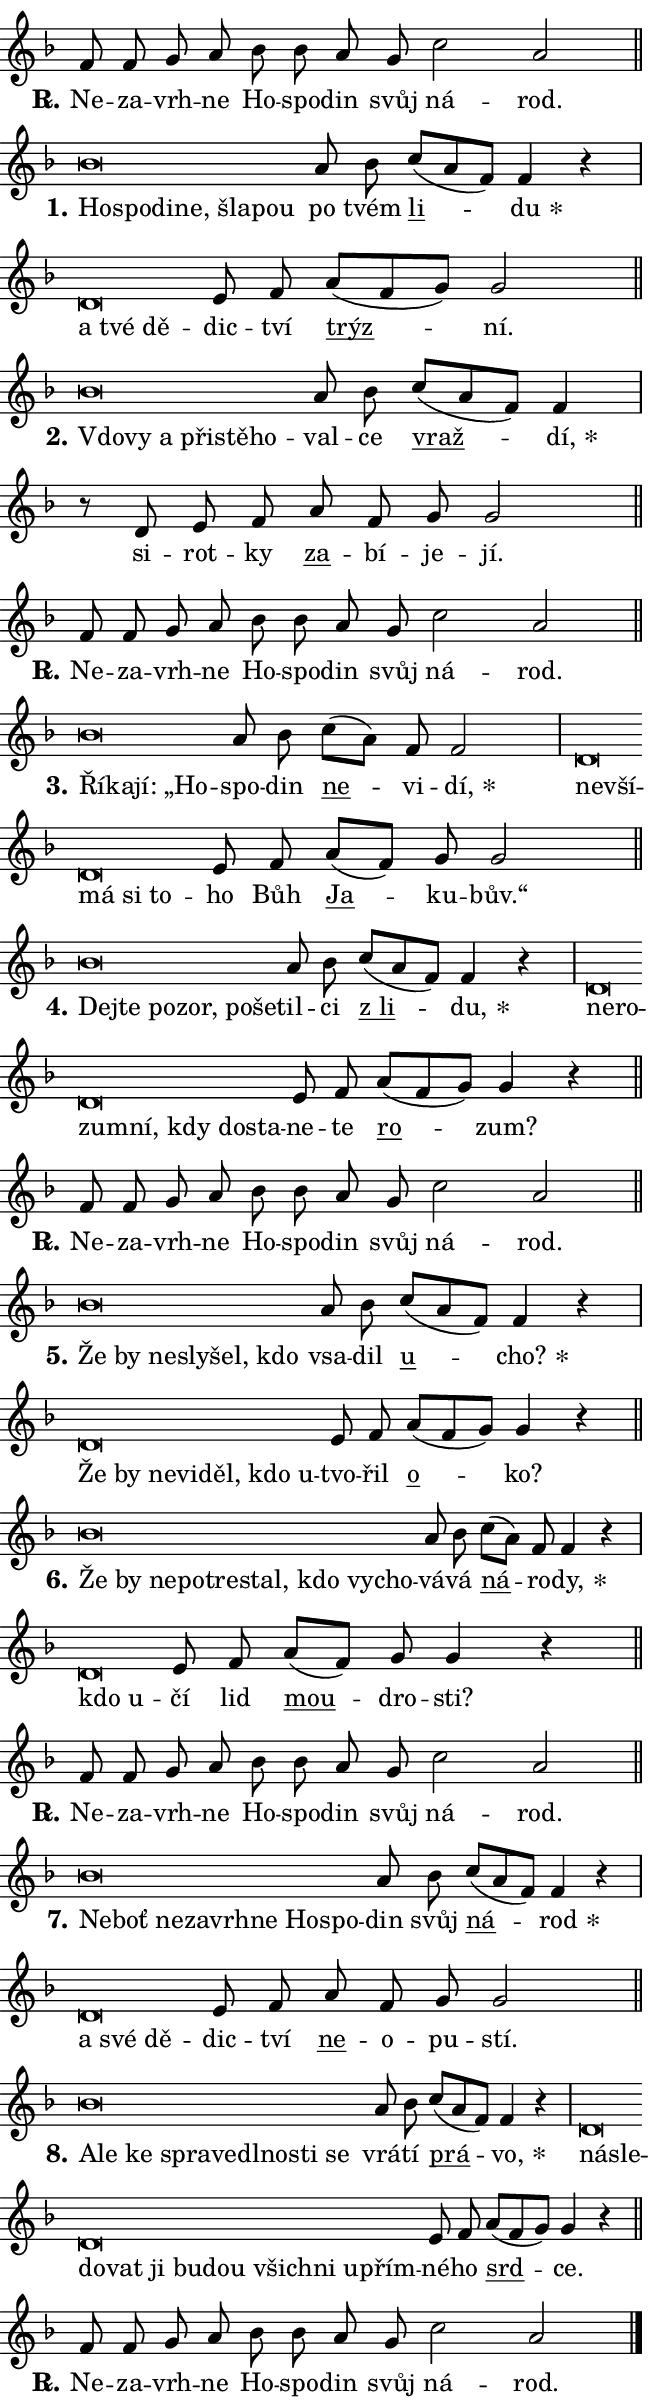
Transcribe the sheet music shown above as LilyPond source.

\version "2.24.0"
\header { tagline = "" }
\paper {
  indent = 0\cm
  top-margin = 0\cm
  right-margin = 0.13\cm % to fit lyric hyphens
  bottom-margin = 0\cm
  left-margin = 0\cm
  paper-width = 11\cm
  page-breaking = #ly:one-page-breaking
  system-system-spacing.basic-distance = #11
  score-system-spacing.basic-distance = #11
  ragged-last = ##f
}


%% Author: Thomas Morley
%% https://lists.gnu.org/archive/html/lilypond-user/2020-05/msg00002.html
#(define (line-position grob)
"Returns position of @var[grob} in current system:
   @code{'start}, if at first time-step
   @code{'end}, if at last time-step
   @code{'middle} otherwise
"
  (let* ((col (ly:item-get-column grob))
         (ln (ly:grob-object col 'left-neighbor))
         (rn (ly:grob-object col 'right-neighbor))
         (col-to-check-left (if (ly:grob? ln) ln col))
         (col-to-check-right (if (ly:grob? rn) rn col))
         (break-dir-left
           (and
             (ly:grob-property col-to-check-left 'non-musical #f)
             (ly:item-break-dir col-to-check-left)))
         (break-dir-right
           (and
             (ly:grob-property col-to-check-right 'non-musical #f)
             (ly:item-break-dir col-to-check-right))))
        (cond ((eqv? 1 break-dir-left) 'start)
              ((eqv? -1 break-dir-right) 'end)
              (else 'middle))))

#(define (tranparent-at-line-position vctor)
  (lambda (grob)
  "Relying on @code{line-position} select the relevant enry from @var{vctor}.
Used to determine transparency,"
    (case (line-position grob)
      ((end) (not (vector-ref vctor 0)))
      ((middle) (not (vector-ref vctor 1)))
      ((start) (not (vector-ref vctor 2))))))

noteHeadBreakVisibility =
#(define-music-function (break-visibility)(vector?)
"Makes @code{NoteHead}s transparent relying on @var{break-visibility}"
#{
  \override NoteHead.transparent =
    #(tranparent-at-line-position break-visibility)
#})

#(define delete-ledgers-for-transparent-note-heads
  (lambda (grob)
    "Reads whether a @code{NoteHead} is transparent.
If so this @code{NoteHead} is removed from @code{'note-heads} from
@var{grob}, which is supposed to be @code{LedgerLineSpanner}.
As a result ledgers are not printed for this @code{NoteHead}"
    (let* ((nhds-array (ly:grob-object grob 'note-heads))
           (nhds-list
             (if (ly:grob-array? nhds-array)
                 (ly:grob-array->list nhds-array)
                 '()))
           ;; Relies on the transparent-property being done before
           ;; Staff.LedgerLineSpanner.after-line-breaking is executed.
           ;; This is fragile ...
           (to-keep
             (remove
               (lambda (nhd)
                 (ly:grob-property nhd 'transparent #f))
               nhds-list)))
      ;; TODO find a better method to iterate over grob-arrays, similiar
      ;; to filter/remove etc for lists
      ;; For now rebuilt from scratch
      (set! (ly:grob-object grob 'note-heads)  '())
      (for-each
        (lambda (nhd)
          (ly:pointer-group-interface::add-grob grob 'note-heads nhd))
        to-keep))))

squashNotes = {
  \override NoteHead.X-extent = #'(-0.2 . 0.2)
  \override NoteHead.Y-extent = #'(-0.75 . 0)
  \override NoteHead.stencil =
    #(lambda (grob)
       (let ((pos (ly:grob-property grob 'staff-position)))
         (begin
           (if (< pos -7) (display "ERROR: Lower brevis then expected\n") (display ""))
           (if (<= pos -6) ly:text-interface::print ly:note-head::print))))
}
unSquashNotes = {
  \revert NoteHead.X-extent
  \revert NoteHead.Y-extent
  \revert NoteHead.stencil
}

hideNotes = \noteHeadBreakVisibility #begin-of-line-visible
unHideNotes = \noteHeadBreakVisibility #all-visible

% work-around for resetting accidentals
% https://lilypond.org/doc/v2.23/Documentation/notation/displaying-rhythms#unmetered-music
cadenzaMeasure = {
  \cadenzaOff
  \partial 1024 s1024
  \cadenzaOn
}

#(define-markup-command (accent layout props text) (markup?)
  "Underline accented syllable"
  (interpret-markup layout props
    #{\markup \override #'(offset . 4.3) \underline { #text }#}))

responsum = \markup \concat {
  "R" \hspace #-1.05 \path #0.1 #'((moveto 0 0.07) (lineto 0.9 0.8)) \hspace #0.05 "."
}

spaceSize = #0.6828661417322834 % exact space size for TeX Gyre Schola

\layout {
  \context {
    \Staff
    \remove "Time_signature_engraver"
    \override LedgerLineSpanner.after-line-breaking = #delete-ledgers-for-transparent-note-heads
  }
  \context {
    \Lyrics {
      \override LyricSpace.minimum-distance = \spaceSize
      \override LyricText.font-name = #"TeX Gyre Schola"
      \override LyricText.font-size = 1
      \override StanzaNumber.font-name = #"TeX Gyre Schola Bold"
      \override StanzaNumber.font-size = 1
    }
  }
  \context {
    \Score 
    \override NoteHead.text =
      #(lambda (grob) 
        (let ((pos (ly:grob-property grob 'staff-position)))
          #{\markup {
            \combine
              \halign #-0.55 \raise #(if (= pos -6) 0 0.5) \override #'(thickness . 2) \draw-line #'(3.2 . 0)
              \musicglyph "noteheads.sM1"
          }#}))
  }
}

% magnetic-lyrics.ily
%
%   written by
%     Jean Abou Samra <jean@abou-samra.fr>
%     Werner Lemberg <wl@gnu.org>
%
%   adapted by
%     Jiri Hon <jiri.hon@gmail.com>
%
% Version 2022-Apr-15

% https://www.mail-archive.com/lilypond-user@gnu.org/msg149350.html

#(define (Left_hyphen_pointer_engraver context)
   "Collect syllable-hyphen-syllable occurrences in lyrics and store
them in properties.  This engraver only looks to the left.  For
example, if the lyrics input is @code{foo -- bar}, it does the
following.

@itemize @bullet
@item
Set the @code{text} property of the @code{LyricHyphen} grob between
@q{foo} and @q{bar} to @code{foo}.

@item
Set the @code{left-hyphen} property of the @code{LyricText} grob with
text @q{foo} to the @code{LyricHyphen} grob between @q{foo} and
@q{bar}.
@end itemize

Use this auxiliary engraver in combination with the
@code{lyric-@/text::@/apply-@/magnetic-@/offset!} hook."
   (let ((hyphen #f)
         (text #f))
     (make-engraver
      (acknowledgers
       ((lyric-syllable-interface engraver grob source-engraver)
        (set! text grob)))
      (end-acknowledgers
       ((lyric-hyphen-interface engraver grob source-engraver)
        ;(when (not (grob::has-interface grob 'lyric-space-interface))
          (set! hyphen grob)));)
      ((stop-translation-timestep engraver)
       (when (and text hyphen)
         (ly:grob-set-object! text 'left-hyphen hyphen))
       (set! text #f)
       (set! hyphen #f)))))

#(define (lyric-text::apply-magnetic-offset! grob)
   "If the space between two syllables is less than the value in
property @code{LyricText@/.details@/.squash-threshold}, move the right
syllable to the left so that it gets concatenated with the left
syllable.

Use this function as a hook for
@code{LyricText@/.after-@/line-@/breaking} if the
@code{Left_@/hyphen_@/pointer_@/engraver} is active."
   (let ((hyphen (ly:grob-object grob 'left-hyphen #f)))
     (when hyphen
       (let ((left-text (ly:spanner-bound hyphen LEFT)))
         (when (grob::has-interface left-text 'lyric-syllable-interface)
           (let* ((common (ly:grob-common-refpoint grob left-text X))
                  (this-x-ext (ly:grob-extent grob common X))
                  (left-x-ext
                   (begin
                     ;; Trigger magnetism for left-text.
                     (ly:grob-property left-text 'after-line-breaking)
                     (ly:grob-extent left-text common X)))
                  ;; `delta` is the gap width between two syllables.
                  (delta (- (interval-start this-x-ext)
                            (interval-end left-x-ext)))
                  (details (ly:grob-property grob 'details))
                  (threshold (assoc-get 'squash-threshold details 0.2)))
             (when (< delta threshold)
               (let* (;; We have to manipulate the input text so that
                      ;; ligatures crossing syllable boundaries are not
                      ;; disabled.  For languages based on the Latin
                      ;; script this is essentially a beautification.
                      ;; However, for non-Western scripts it can be a
                      ;; necessity.
                      (lt (ly:grob-property left-text 'text))
                      (rt (ly:grob-property grob 'text))
                      (is-space (grob::has-interface hyphen 'lyric-space-interface))
                      (space (if is-space " " ""))
                      (extra-delta (if is-space spaceSize 0))
                      ;; Append new syllable.
                      (ltrt-space (if (and (string? lt) (string? rt))
                                (string-append lt space rt)
                                (make-concat-markup (list lt space rt))))
                      ;; Right-align `ltrt` to the right side.
                      (ltrt-space-markup (grob-interpret-markup
                               grob
                               (make-translate-markup
                                (cons (interval-length this-x-ext) 0)
                                (make-right-align-markup ltrt-space)))))
                 (begin
                   ;; Don't print `left-text`.
                   (ly:grob-set-property! left-text 'stencil #f)
                   ;; Set text and stencil (which holds all collected
                   ;; syllables so far) and shift it to the left.
                   (ly:grob-set-property! grob 'text ltrt-space)
                   (ly:grob-set-property! grob 'stencil ltrt-space-markup)
                   (ly:grob-translate-axis! grob (- (- delta extra-delta)) X))))))))))


#(define (lyric-hyphen::displace-bounds-first grob)
   ;; Make very sure this callback isn't triggered too early.
   (let ((left (ly:spanner-bound grob LEFT))
         (right (ly:spanner-bound grob RIGHT)))
     (ly:grob-property left 'after-line-breaking)
     (ly:grob-property right 'after-line-breaking)
     (ly:lyric-hyphen::print grob)))

squashThreshold = #0.4

\layout {
  \context {
    \Lyrics
    \consists #Left_hyphen_pointer_engraver
    \override LyricText.after-line-breaking =
      #lyric-text::apply-magnetic-offset!
    \override LyricHyphen.stencil = #lyric-hyphen::displace-bounds-first
    \override LyricText.details.squash-threshold = \squashThreshold
    \override LyricHyphen.minimum-distance = 0
    \override LyricHyphen.minimum-length = \squashThreshold
  }
}

squashText = \override LyricText.details.squash-threshold = 9999
unSquashText = \override LyricText.details.squash-threshold = \squashThreshold

leftText = \override LyricText.self-alignment-X = #LEFT
unLeftText = \revert LyricText.self-alignment-X

starOffset = #(lambda (grob) 
                (let ((x_offset (ly:self-alignment-interface::aligned-on-x-parent grob)))
                  (if (= x_offset 0) 0 (+ x_offset 1.2))))

star = #(define-music-function (syllable)(string?)
"Append star separator at the end of a syllable"
#{
  \once \override LyricText.X-offset = #starOffset
  \lyricmode { \markup {
    #syllable
    \override #'((font-name . "TeX Gyre Schola Bold")) \hspace #0.2 \lower #0.65 \larger "*"
  } }
#})

starAccent = #(define-music-function (syllable)(string?)
"Append star separator at the end of a syllable and make accent"
#{
  \once \override LyricText.X-offset = #starOffset
  \lyricmode { \markup {
    \accent #syllable
    \override #'((font-name . "TeX Gyre Schola Bold")) \hspace #0.2 \lower #0.65 \larger "*"
  } }
#})

breath = #(define-music-function (syllable)(string?)
"Append breathing indicator at the end of a syllable"
#{
  \lyricmode { \markup { #syllable "+" } }
#})

optionalBreath = #(define-music-function (syllable)(string?)
"Append optional breathing indicator at the end of a syllable"
#{
  \lyricmode { \markup { #syllable "(+)" } }
#})


\score {
    <<
        \new Voice = "melody" { \cadenzaOn \key f \major \relative { f'8 f g a bes bes \bar "" a g \bar "" c2 a \cadenzaMeasure \bar "||" \break } }
        \new Lyrics \lyricsto "melody" { \lyricmode { \set stanza = \responsum
Ne -- za -- vrh -- ne Ho -- spo -- din svůj ná -- rod. } }
    >>
    \layout {}
}

\score {
    <<
        \new Voice = "melody" { \cadenzaOn \key f \major \relative { \squashNotes bes'\breve*1/16 \hideNotes \breve*1/16 \bar "" \breve*1/16 \bar "" \breve*1/16 \bar "" \breve*1/16 \breve*1/16 \bar "" \unHideNotes \unSquashNotes a8 bes \bar "" c[( a f)] f4 r \cadenzaMeasure \bar "|" \squashNotes d\breve*1/16 \hideNotes \breve*1/16 \breve*1/16 \bar "" \unHideNotes \unSquashNotes e8 f \bar "" a[( f g)] g2 \cadenzaMeasure \bar "||" \break } }
        \new Lyrics \lyricsto "melody" { \lyricmode { \set stanza = "1."
\leftText Ho -- \squashText spo -- di -- ne, šla -- pou \unLeftText \unSquashText po tvém \markup \accent li -- \star du \leftText a \squashText tvé dě -- \unLeftText \unSquashText dic -- tví \markup \accent trýz -- ní. } }
    >>
    \layout {}
}

\score {
    <<
        \new Voice = "melody" { \cadenzaOn \key f \major \relative { \squashNotes bes'\breve*1/16 \hideNotes \breve*1/16 \bar "" \breve*1/16 \bar "" \breve*1/16 \bar "" \breve*1/16 \breve*1/16 \bar "" \unHideNotes \unSquashNotes a8 bes \bar "" c[( a f)] f4 \cadenzaMeasure \bar "|" r8 d e8 f \bar "" a f g g2 \cadenzaMeasure \bar "||" \break } }
        \new Lyrics \lyricsto "melody" { \lyricmode { \set stanza = "2."
\leftText Vdo -- \squashText vy a při -- stě -- ho -- \unLeftText \unSquashText val -- ce \markup \accent vraž -- \star dí, si -- rot -- ky \markup \accent za -- bí -- je -- jí. } }
    >>
    \layout {}
}

\score {
    <<
        \new Voice = "melody" { \cadenzaOn \key f \major \relative { f'8 f g a bes bes \bar "" a g \bar "" c2 a \cadenzaMeasure \bar "||" \break } }
        \new Lyrics \lyricsto "melody" { \lyricmode { \set stanza = \responsum
Ne -- za -- vrh -- ne Ho -- spo -- din svůj ná -- rod. } }
    >>
    \layout {}
}

\score {
    <<
        \new Voice = "melody" { \cadenzaOn \key f \major \relative { \squashNotes bes'\breve*1/16 \hideNotes \breve*1/16 \bar "" \breve*1/16 \breve*1/16 \bar "" \unHideNotes \unSquashNotes a8 bes \bar "" c[( a)] f f2 \cadenzaMeasure \bar "|" \squashNotes d\breve*1/16 \hideNotes \breve*1/16 \bar "" \breve*1/16 \bar "" \breve*1/16 \breve*1/16 \bar "" \unHideNotes \unSquashNotes e8 f \bar "" a[( f)] g g2 \cadenzaMeasure \bar "||" \break } }
        \new Lyrics \lyricsto "melody" { \lyricmode { \set stanza = "3."
\leftText Ří -- \squashText ka -- jí: „Ho -- \unLeftText \unSquashText spo -- din \markup \accent ne -- vi -- \star dí, \leftText ne -- \squashText vší -- má si to -- \unLeftText \unSquashText ho Bůh \markup \accent Ja -- ku -- bův.“ } }
    >>
    \layout {}
}

\score {
    <<
        \new Voice = "melody" { \cadenzaOn \key f \major \relative { \squashNotes bes'\breve*1/16 \hideNotes \breve*1/16 \bar "" \breve*1/16 \bar "" \breve*1/16 \bar "" \breve*1/16 \breve*1/16 \bar "" \unHideNotes \unSquashNotes a8 bes \bar "" c[( a f)] f4 r \cadenzaMeasure \bar "|" \squashNotes d\breve*1/16 \hideNotes \breve*1/16 \bar "" \breve*1/16 \bar "" \breve*1/16 \bar "" \breve*1/16 \bar "" \breve*1/16 \breve*1/16 \bar "" \unHideNotes \unSquashNotes e8 f \bar "" a[( f g)] g4 r \cadenzaMeasure \bar "||" \break } }
        \new Lyrics \lyricsto "melody" { \lyricmode { \set stanza = "4."
\leftText Dej -- \squashText te po -- zor, po -- še -- \unLeftText \unSquashText til -- ci \markup \accent "z li" -- \star du, \leftText ne -- \squashText ro -- zum -- ní, kdy do -- sta -- \unLeftText \unSquashText ne -- te \markup \accent ro -- zum? } }
    >>
    \layout {}
}

\score {
    <<
        \new Voice = "melody" { \cadenzaOn \key f \major \relative { f'8 f g a bes bes \bar "" a g \bar "" c2 a \cadenzaMeasure \bar "||" \break } }
        \new Lyrics \lyricsto "melody" { \lyricmode { \set stanza = \responsum
Ne -- za -- vrh -- ne Ho -- spo -- din svůj ná -- rod. } }
    >>
    \layout {}
}

\score {
    <<
        \new Voice = "melody" { \cadenzaOn \key f \major \relative { \squashNotes bes'\breve*1/16 \hideNotes \breve*1/16 \bar "" \breve*1/16 \bar "" \breve*1/16 \bar "" \breve*1/16 \breve*1/16 \bar "" \unHideNotes \unSquashNotes a8 bes \bar "" c[( a f)] f4 r \cadenzaMeasure \bar "|" \squashNotes d\breve*1/16 \hideNotes \breve*1/16 \bar "" \breve*1/16 \bar "" \breve*1/16 \bar "" \breve*1/16 \bar "" \breve*1/16 \breve*1/16 \bar "" \unHideNotes \unSquashNotes e8 f \bar "" a[( f g)] g4 r \cadenzaMeasure \bar "||" \break } }
        \new Lyrics \lyricsto "melody" { \lyricmode { \set stanza = "5."
\leftText Že \squashText by ne -- sly -- šel, kdo \unLeftText \unSquashText vsa -- dil \markup \accent u -- \star cho? \leftText Že \squashText by ne -- vi -- děl, kdo u -- \unLeftText \unSquashText tvo -- řil \markup \accent o -- ko? } }
    >>
    \layout {}
}

\score {
    <<
        \new Voice = "melody" { \cadenzaOn \key f \major \relative { \squashNotes bes'\breve*1/16 \hideNotes \breve*1/16 \bar "" \breve*1/16 \bar "" \breve*1/16 \bar "" \breve*1/16 \bar "" \breve*1/16 \bar "" \breve*1/16 \bar "" \breve*1/16 \breve*1/16 \bar "" \unHideNotes \unSquashNotes a8 bes \bar "" c[( a)] f f4 r \cadenzaMeasure \bar "|" \squashNotes d\breve*1/16 \hideNotes \breve*1/16 \bar "" \unHideNotes \unSquashNotes e8 f \bar "" a[( f)] g g4 r \cadenzaMeasure \bar "||" \break } }
        \new Lyrics \lyricsto "melody" { \lyricmode { \set stanza = "6."
\leftText Že \squashText by ne -- po -- tre -- stal, kdo vy -- cho -- \unLeftText \unSquashText vá -- vá \markup \accent ná -- ro -- \star dy, \leftText kdo \squashText u -- \unLeftText \unSquashText čí lid \markup \accent mou -- dro -- sti? } }
    >>
    \layout {}
}

\score {
    <<
        \new Voice = "melody" { \cadenzaOn \key f \major \relative { f'8 f g a bes bes \bar "" a g \bar "" c2 a \cadenzaMeasure \bar "||" \break } }
        \new Lyrics \lyricsto "melody" { \lyricmode { \set stanza = \responsum
Ne -- za -- vrh -- ne Ho -- spo -- din svůj ná -- rod. } }
    >>
    \layout {}
}

\score {
    <<
        \new Voice = "melody" { \cadenzaOn \key f \major \relative { \squashNotes bes'\breve*1/16 \hideNotes \breve*1/16 \bar "" \breve*1/16 \bar "" \breve*1/16 \bar "" \breve*1/16 \bar "" \breve*1/16 \bar "" \breve*1/16 \breve*1/16 \bar "" \unHideNotes \unSquashNotes a8 bes \bar "" c[( a f)] f4 r \cadenzaMeasure \bar "|" \squashNotes d\breve*1/16 \hideNotes \breve*1/16 \breve*1/16 \bar "" \unHideNotes \unSquashNotes e8 f \bar "" a f g g2 \cadenzaMeasure \bar "||" \break } }
        \new Lyrics \lyricsto "melody" { \lyricmode { \set stanza = "7."
\leftText Ne -- \squashText boť ne -- za -- vrh -- ne Ho -- spo -- \unLeftText \unSquashText din svůj \markup \accent ná -- \star rod \leftText a \squashText své dě -- \unLeftText \unSquashText dic -- tví \markup \accent ne -- o -- pu -- stí. } }
    >>
    \layout {}
}

\score {
    <<
        \new Voice = "melody" { \cadenzaOn \key f \major \relative { \squashNotes bes'\breve*1/16 \hideNotes \breve*1/16 \bar "" \breve*1/16 \bar "" \breve*1/16 \bar "" \breve*1/16 \bar "" \breve*1/16 \bar "" \breve*1/16 \bar "" \breve*1/16 \breve*1/16 \bar "" \unHideNotes \unSquashNotes a8 bes \bar "" c[( a f)] f4 r \cadenzaMeasure \bar "|" \squashNotes d\breve*1/16 \hideNotes \breve*1/16 \bar "" \breve*1/16 \bar "" \breve*1/16 \bar "" \breve*1/16 \bar "" \breve*1/16 \bar "" \breve*1/16 \bar "" \breve*1/16 \bar "" \breve*1/16 \bar "" \breve*1/16 \breve*1/16 \bar "" \unHideNotes \unSquashNotes e8 f \bar "" a[( f g)] g4 r \cadenzaMeasure \bar "||" \break } }
        \new Lyrics \lyricsto "melody" { \lyricmode { \set stanza = "8."
\leftText A -- \squashText le ke spra -- ve -- dl -- no -- sti se \unLeftText \unSquashText vrá -- tí \markup \accent prá -- \star vo, \leftText ná -- \squashText sle -- do -- vat ji bu -- dou všich -- ni u -- přím -- \unLeftText \unSquashText né -- ho \markup \accent srd -- ce. } }
    >>
    \layout {}
}

\score {
    <<
        \new Voice = "melody" { \cadenzaOn \key f \major \relative { f'8 f g a bes bes \bar "" a g \bar "" c2 a \cadenzaMeasure \bar "||" \break } \bar "|." }
        \new Lyrics \lyricsto "melody" { \lyricmode { \set stanza = \responsum
Ne -- za -- vrh -- ne Ho -- spo -- din svůj ná -- rod. } }
    >>
    \layout {}
}
